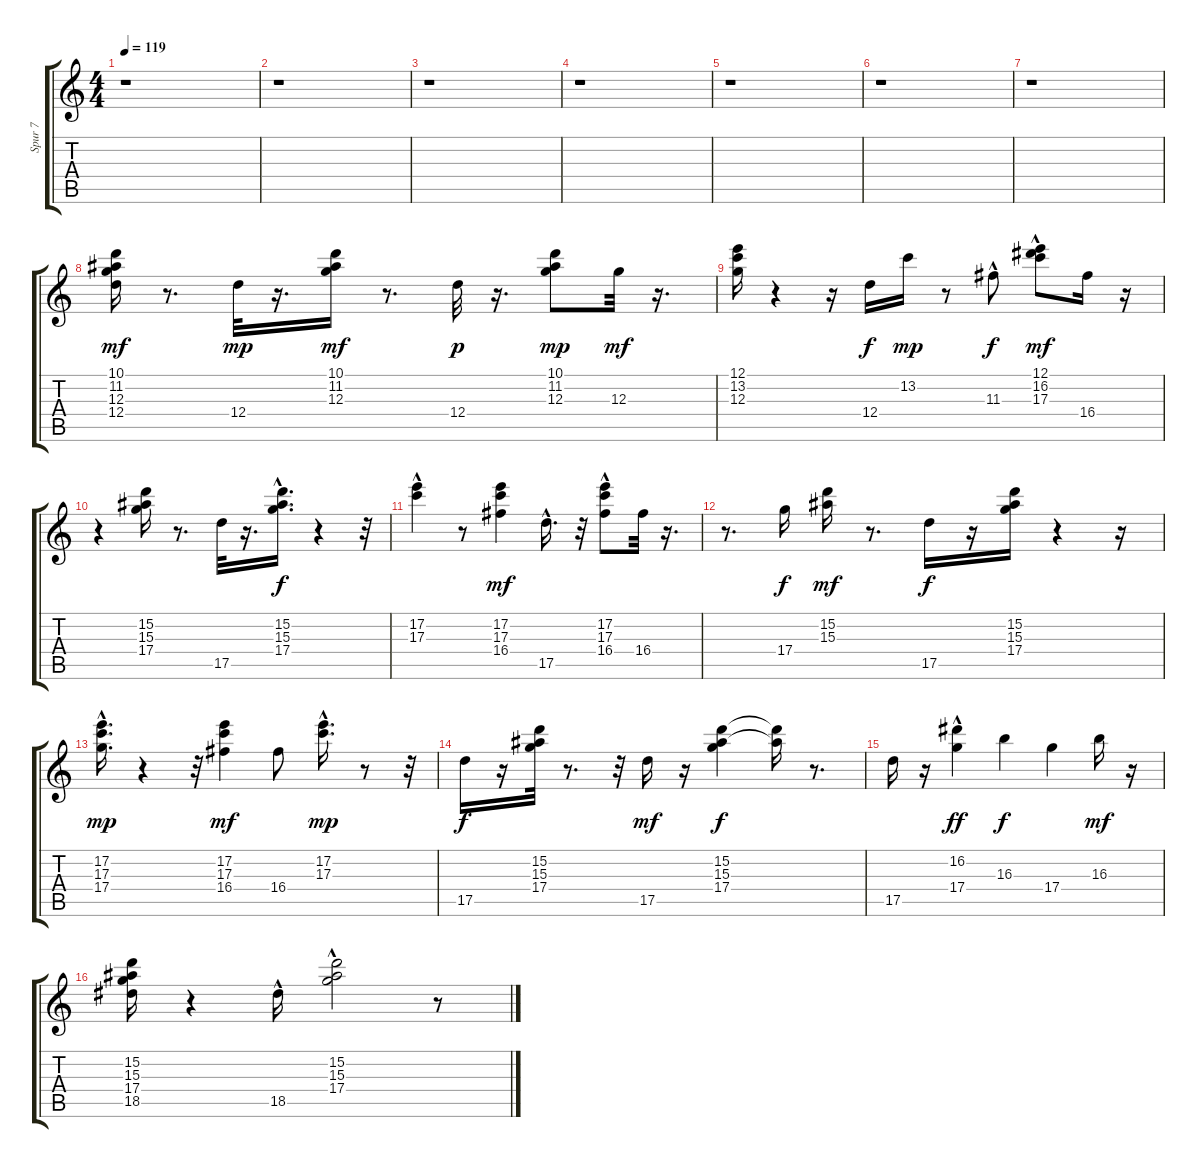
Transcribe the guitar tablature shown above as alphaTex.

\track ("Spur 7" "Spur 7") {instrument electricguitarmuted}
\staff {score tabs}
\tuning (E4 B3 G3 D3 A2 E2) {hide}
\ts (4 4)
\tempo 119
\clef g2
\ks c
r.1{dy f} |
r.1 |
r.1 |
r.1 |
r.1 |
r.1 |
r.1 |
(10.1 11.2 12.3 12.4).16{dy mf} r.8{d} 12.4.32{dy mp} r.16{d} (10.1 11.2 12.3).16{dy mf} r.8{d} 12.4.32{dy p} r.16{d} (10.1 11.2 12.3).8{dy mp} 12.3.32{dy mf} r.16{d} |
(12.1 13.2 12.3).16 r.4 r.16 12.4.16{dy f} 13.2.16{dy mp} r.8 11.3{hac}.8{dy f} (12.1 16.2{hac} 17.3).8{dy mf} 16.4.16 r.16 |
r.4 (15.2 15.3 17.4).16 r.8{d} 17.5.32 r.16{d} (15.2{hac} 15.3{hac} 17.4{hac}).16{d dy f} r.4 r.32 |
(17.2{hac} 17.3).4 r.8 (17.2 17.3 16.4).4{dy mf} 17.5{hac}.16{d} r.32 (17.2 17.3 16.4{hac}).8 16.4.32 r.16{d} |
r.8{d} 17.4.16{dy f} (15.2 15.3).16{dy mf} r.8{d} 17.5.16{dy f} r.16 (15.2 15.3 17.4).16 r.4 r.16 |
(17.2{hac} 17.3 17.4).16{d dy mp} r.4 r.32 (17.2 17.3 16.4).4{dy mf} 16.4.8 (17.2 17.3{hac}).16{d dy mp} r.8 r.32 |
17.5.16{dy f} r.16 (15.2 15.3 17.4).32 r.8{d} r.32 17.5.16{dy mf} r.16 (15.2 15.3 17.4).4{dy f} (15.2{t} 15.3{t}).16 r.8{d} |
17.5.16 r.16 (16.2{hac} 17.4).4{dy ff} 16.3.4{dy f} 17.4.4 16.3.16{dy mf} r.16 |
(15.2 15.3 17.4 18.5).16 r.4 18.5{hac}.16 (15.2 15.3{hac} 17.4{hac}).2 r.8
